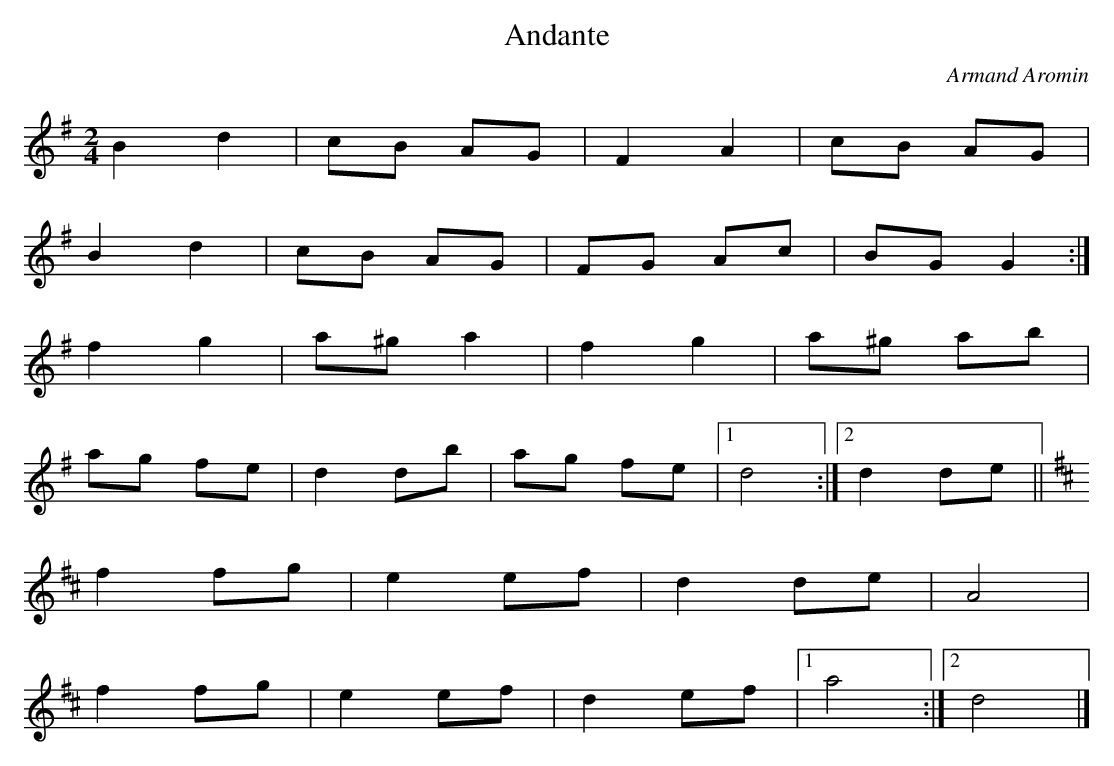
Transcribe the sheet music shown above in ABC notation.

X:1
T: Andante
C: Armand Aromin
M: 2/4
L: 1/8
K: Gmaj
B2 d2 | cB AG | F2 A2 | cB AG |
B2 d2 | cB AG | FG Ac | BG G2 :|
f2 g2 | a^g a2 | f2 g2 | a^g ab |
ag fe | d2 db | ag fe |1 d4 :|2 d2 de ||
K: D
f2 fg | e2 ef | d2 de | A4 |
f2 fg | e2 ef | d2 ef |1 a4 :|2 d4 |]
